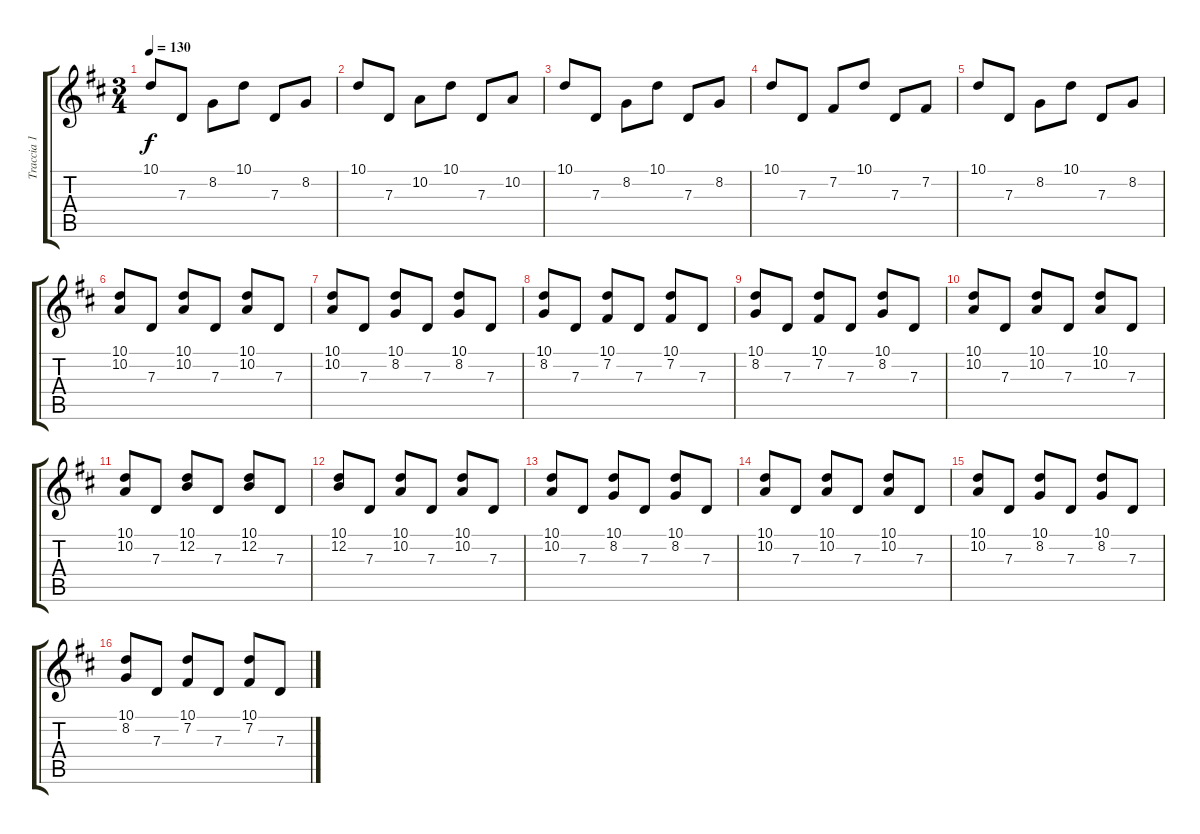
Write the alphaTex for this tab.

\track ("Traccia 1" "Traccia 1") {instrument acousticgrandpiano}
\staff {score tabs}
\tuning (E4 B3 G3 D3 A2 E2) {hide}
\ts (3 4)
\tempo 130
\clef g2
\ks d
10.1.8{dy f} 7.3.8 8.2.8 10.1.8 7.3.8 8.2.8 |
10.1.8 7.3.8 10.2.8 10.1.8 7.3.8 10.2.8 |
10.1.8 7.3.8 8.2.8 10.1.8 7.3.8 8.2.8 |
10.1.8 7.3.8 7.2.8 10.1.8 7.3.8 7.2.8 |
10.1.8 7.3.8 8.2.8 10.1.8 7.3.8 8.2.8 |
(10.1 10.2).8 7.3.8 (10.1 10.2).8 7.3.8 (10.1 10.2).8 7.3.8 |
(10.1 10.2).8 7.3.8 (10.1 8.2).8 7.3.8 (10.1 8.2).8 7.3.8 |
(10.1 8.2).8 7.3.8 (10.1 7.2).8 7.3.8 (10.1 7.2).8 7.3.8 |
(10.1 8.2).8 7.3.8 (10.1 7.2).8 7.3.8 (10.1 8.2).8 7.3.8 |
(10.1 10.2).8 7.3.8 (10.1 10.2).8 7.3.8 (10.1 10.2).8 7.3.8 |
(10.1 10.2).8 7.3.8 (10.1 12.2).8 7.3.8 (10.1 12.2).8 7.3.8 |
(10.1 12.2).8 7.3.8 (10.1 10.2).8 7.3.8 (10.1 10.2).8 7.3.8 |
(10.1 10.2).8 7.3.8 (10.1 8.2).8 7.3.8 (10.1 8.2).8 7.3.8 |
(10.1 10.2).8 7.3.8 (10.1 10.2).8 7.3.8 (10.1 10.2).8 7.3.8 |
(10.1 10.2).8 7.3.8 (10.1 8.2).8 7.3.8 (10.1 8.2).8 7.3.8 |
(10.1 8.2).8 7.3.8 (10.1 7.2).8 7.3.8 (10.1 7.2).8 7.3.8
